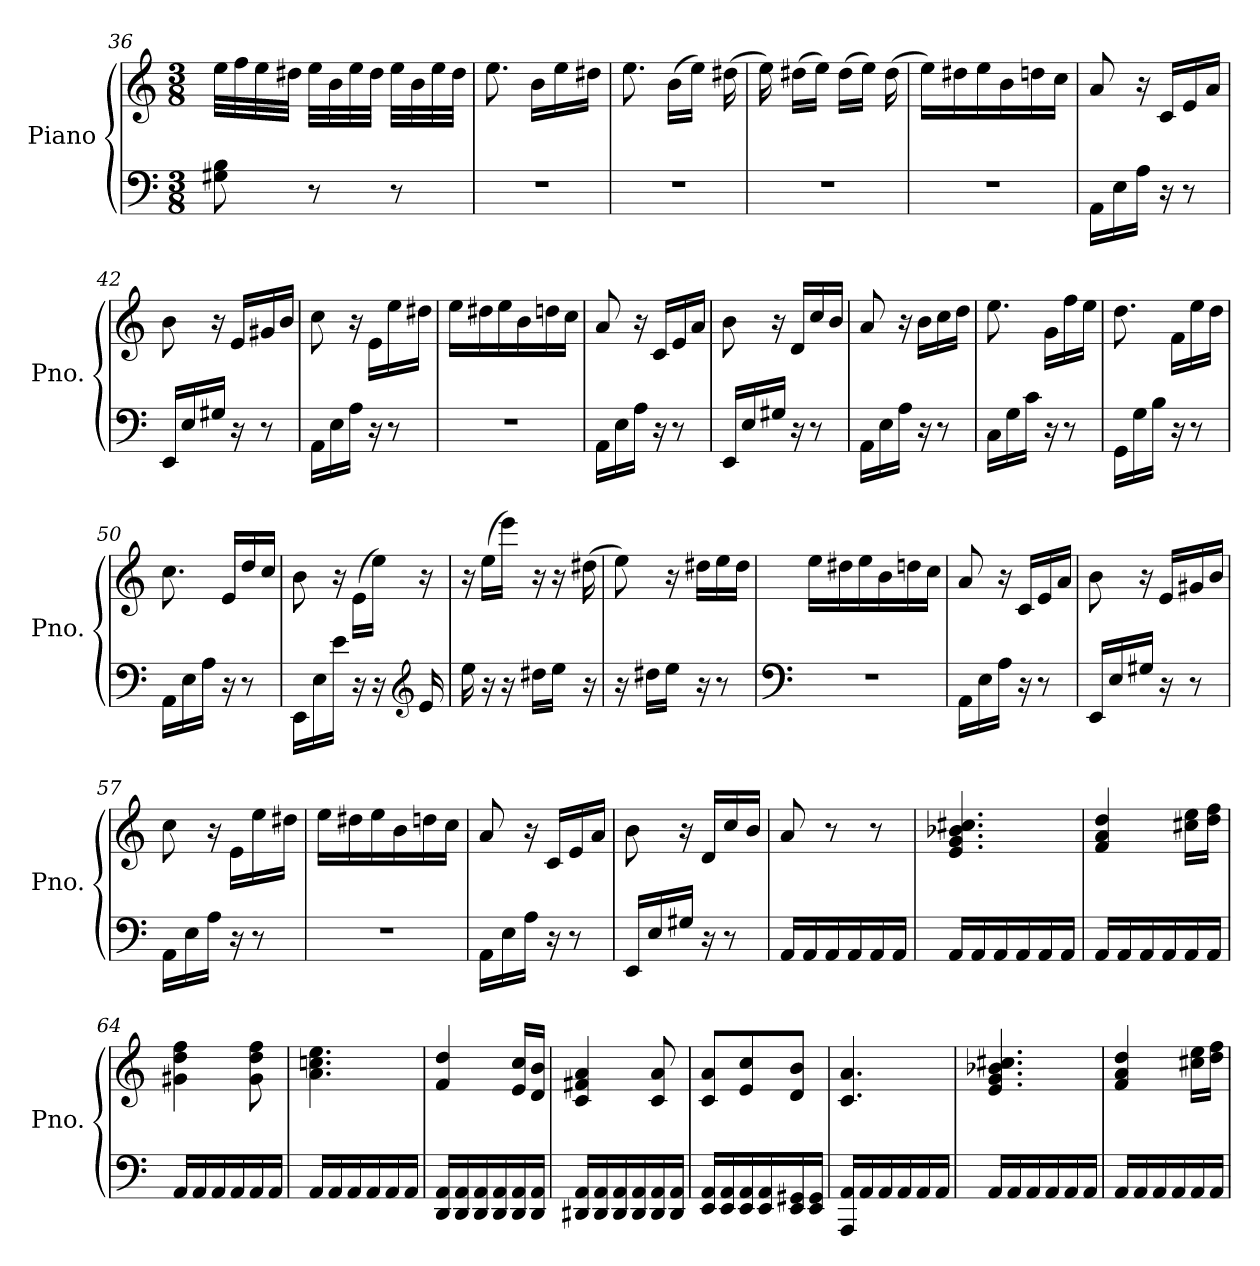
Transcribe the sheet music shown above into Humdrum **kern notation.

**kern	**kern
*part1	*part1
*staff2	*staff1
*I"Piano	*
*I'Pno.	*
*clefF4	*clefG2
*k[]	*k[]
*M3/8	*M3/8
=36	=36
8G#X\ 8B\	32ee\LLL
.	32ff\
.	32ee\
.	32dd#X\JJJ
8r	32ee\LLL
.	32b\
.	32ee\
.	32dd#\JJJ
8r	32ee\LLL
.	32b\
.	32ee\
.	32dd#\JJJ
=37	=37
4.r	8.ee\
.	16b\LL
.	16ee\
.	16dd#X\JJ
=38	=38
4.r	8.ee\
.	(>16b\LL
.	16ee\JJ)
.	(>16dd#X\
=39	=39
4.r	16ee\)
.	(>16dd#X\LL
.	16ee\JJ)
.	(>16dd#\LL
.	16ee\JJ)
.	(>16dd#\
!!LO:LB:g=z
=40	=40
4.r	16ee\LL)
.	16dd#X\
.	16ee\
.	16b\
.	16ddn\
.	16cc\JJ
=41	=41
16AA\LL	8a/
16E\	.
16A\JJ	16r
16r	16c/LL
8r	16e/
.	16a/JJ
=42	=42
16EE/LL	8b\
16E/	.
16G#X/JJ	16r
16r	16e/LL
8r	16g#X/
.	16b/JJ
=43	=43
16AA\LL	8cc\
16E\	.
16A\JJ	16r
16r	16e\LL
8r	16ee\
.	16dd#X\JJ
=44	=44
4.r	16ee\LL
.	16dd#X\
.	16ee\
.	16b\
.	16ddn\
.	16cc\JJ
=45	=45
16AA\LL	8a/
16E\	.
16A\JJ	16r
16r	16c/LL
8r	16e/
.	16a/JJ
!!LO:LB:g=z
=46	=46
16EE/LL	8b\
16E/	.
16G#X/JJ	16r
16r	16d/LL
8r	16cc/
.	16b/JJ
=47	=47
16AA\LL	8a/
16E\	.
16A\JJ	16r
16r	16b\LL
8r	16cc\
.	16dd\JJ
=48	=48
16C\LL	8.ee\
16G\	.
16c\JJ	.
16r	16g\LL
8r	16ff\
.	16ee\JJ
=49	=49
16GG\LL	8.dd\
16G\	.
16B\JJ	.
16r	16f\LL
8r	16ee\
.	16dd\JJ
=50	=50
16AA\LL	8.cc\
16E\	.
16A\JJ	.
16r	16e/LL
8r	16dd/
.	16cc/JJ
=51	=51
16EE\LL	8b\
16E\	.
16e\JJ	16r
16r	(>16e\LL
16r	16ee\JJ)
*clefG2	*
16e/	16r
!!LO:LB:g=z
=52	=52
16ee\	16r
16r	(>16ee\LL
16r	16eee\JJ)
16dd#X\LL	16r
16ee\JJ	16r
16r	(>16dd#X\
=53	=53
16r	8ee\)
16dd#X\LL	.
16ee\JJ	16r
16r	16dd#X\LL
8r	16ee\
.	16dd#\JJ
=54	=54
*clefF4	*
4.r	16ee\LL
.	16dd#X\
.	16ee\
.	16b\
.	16ddn\
.	16cc\JJ
=55	=55
16AA\LL	8a/
16E\	.
16A\JJ	16r
16r	16c/LL
8r	16e/
.	16a/JJ
=56	=56
16EE/LL	8b\
16E/	.
16G#X/JJ	16r
16r	16e/LL
8r	16g#X/
.	16b/JJ
=57	=57
16AA\LL	8cc\
16E\	.
16A\JJ	16r
16r	16e\LL
8r	16ee\
.	16dd#X\JJ
!!LO:LB:g=z
=58	=58
4.r	16ee\LL
.	16dd#X\
.	16ee\
.	16b\
.	16ddn\
.	16cc\JJ
=59	=59
16AA\LL	8a/
16E\	.
16A\JJ	16r
16r	16c/LL
8r	16e/
.	16a/JJ
=60	=60
16EE/LL	8b\
16E/	.
16G#X/JJ	16r
16r	16d/LL
8r	16cc/
.	16b/JJ
=61	=61
16AA/LL	8a/
16AA/	.
16AA/	8r
16AA/	.
16AA/	8r
16AA/JJ	.
=62	=62
16AA/LL	4.e/ 4.g/ 4.b-X/ 4.cc#X/
16AA/	.
16AA/	.
16AA/	.
16AA/	.
16AA/JJ	.
=63	=63
16AA/LL	4f/ 4a/ 4dd/
16AA/	.
16AA/	.
16AA/	.
16AA/	16cc#X\ 16ee\LL
16AA/JJ	16dd\ 16ff\JJ
!!LO:LB:g=z
=64	=64
16AA/LL	4g#X\ 4dd\ 4ff\
16AA/	.
16AA/	.
16AA/	.
16AA/	8g#\ 8dd\ 8ff\
16AA/JJ	.
=65	=65
16AA/LL	4.a\ 4.ccn\ 4.ee\
16AA/	.
16AA/	.
16AA/	.
16AA/	.
16AA/JJ	.
=66	=66
16DD/ 16AA/LL	4f/ 4dd/
16DD/ 16AA/	.
16DD/ 16AA/	.
16DD/ 16AA/	.
16DD/ 16AA/	16e/ 16cc/LL
16DD/ 16AA/JJ	16d/ 16b/JJ
=67	=67
16DD#X/ 16AA/LL	4c/ 4f#X/ 4a/
16DD#/ 16AA/	.
16DD#/ 16AA/	.
16DD#/ 16AA/	.
16DD#/ 16AA/	8c/ 8a/
16DD#/ 16AA/JJ	.
=68	=68
16EE/ 16AA/LL	8c/ 8a/L
16EE/ 16AA/	.
16EE/ 16AA/	8e/ 8cc/
16EE/ 16AA/	.
16EE/ 16GG#X/	8d/ 8b/J
16EE/ 16GG#/JJ	.
=69	=69
16AAA/ 16AA/LL	4.c/ 4.a/
16AA/	.
16AA/	.
16AA/	.
16AA/	.
16AA/JJ	.
!!LO:LB:g=z
=70	=70
16AA/LL	4.e/ 4.g/ 4.b-X/ 4.cc#X/
16AA/	.
16AA/	.
16AA/	.
16AA/	.
16AA/JJ	.
=71	=71
16AA/LL	4f/ 4a/ 4dd/
16AA/	.
16AA/	.
16AA/	.
16AA/	16cc#X\ 16ee\LL
16AA/JJ	16dd\ 16ff\JJ
=	=
*-	*-
